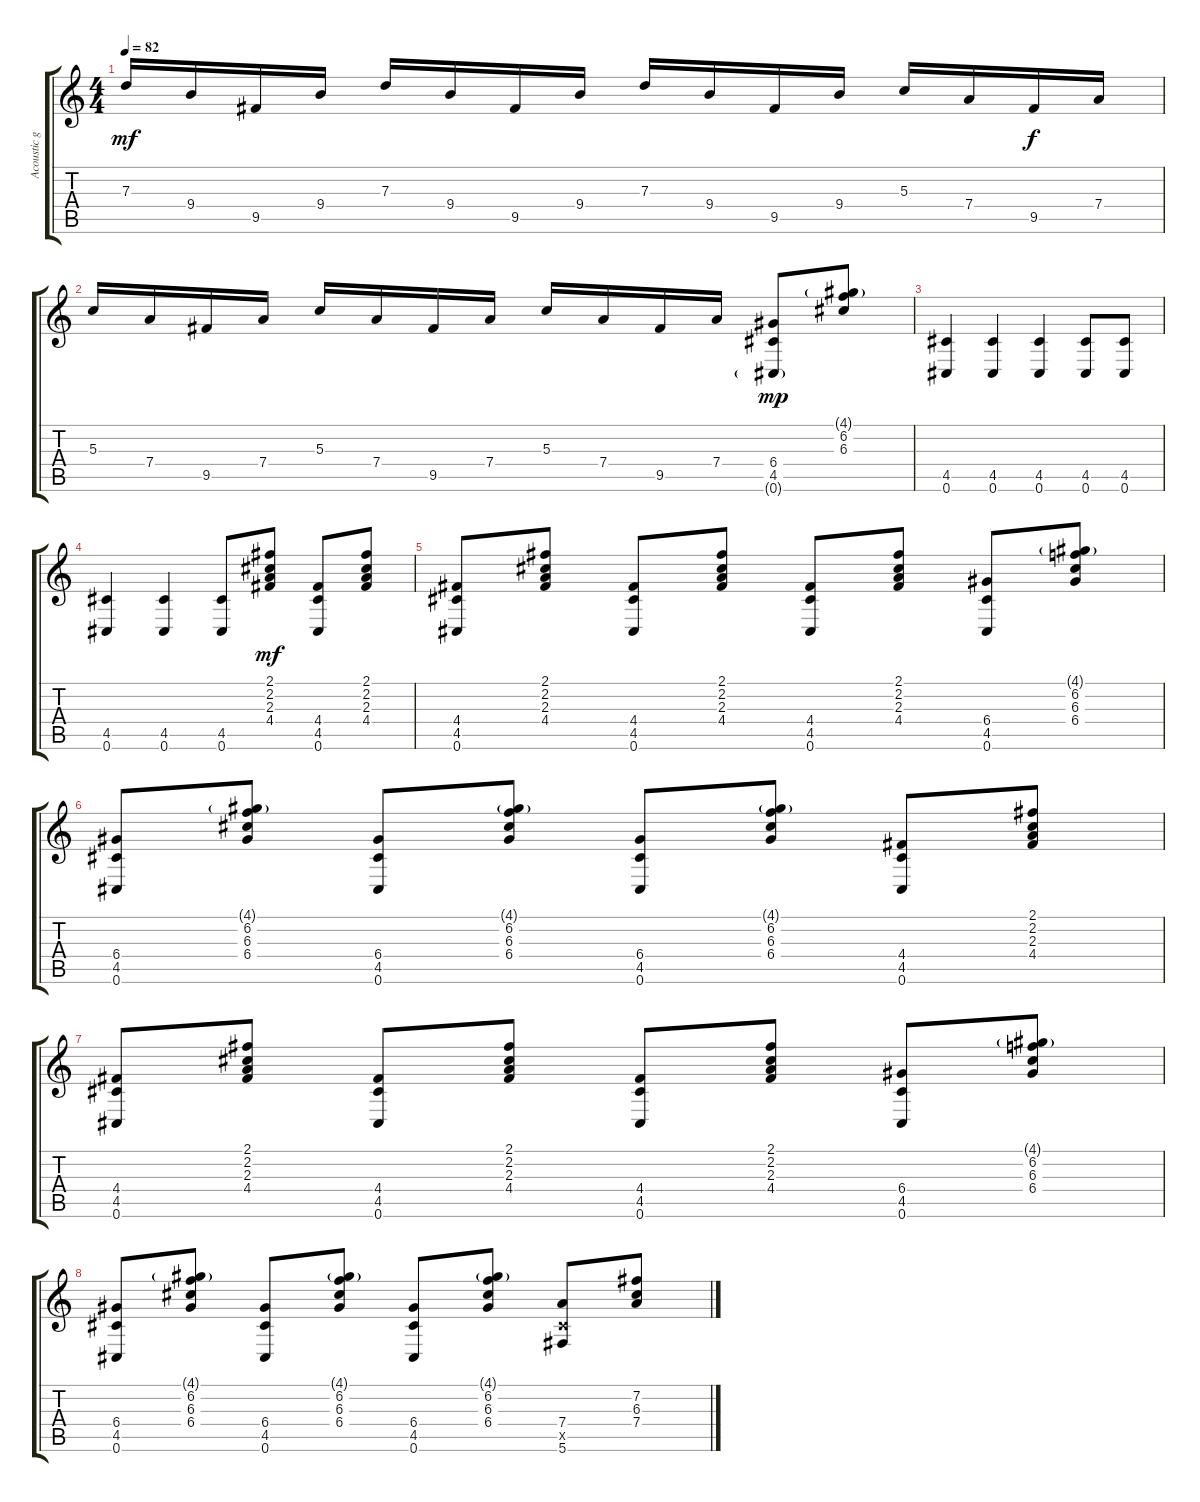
\track ("Acoustic guitar" "Acoustic g") {instrument acousticguitarsteel}
\staff {score tabs}
\tuning (E4 B3 G3 D3 A2 Db2) {hide}
\ts (4 4)
\tempo 82
\clef g2
\ks c
7.3.16{dy mf} 9.4.16 9.5.16 9.4.16 7.3.16 9.4.16 9.5.16 9.4.16 7.3.16 9.4.16 9.5.16 9.4.16 5.3.16 7.4.16 9.5.16{dy f} 7.4.16 |
5.3.16 7.4.16 9.5.16 7.4.16 5.3.16 7.4.16 9.5.16 7.4.16 5.3.16 7.4.16 9.5.16 7.4.16 (6.4 4.5 0.6{g}).8{dy mp} (4.1{g} 6.2 6.3).8 |
(4.5 0.6).4 (4.5 0.6).4 (4.5 0.6).4 (4.5 0.6).8 (4.5 0.6).8 |
(4.5 0.6).4 (4.5 0.6).4 (4.5 0.6).8 (2.1 2.2 2.3 4.4).8{dy mf} (4.4 4.5 0.6).8 (2.1 2.2 2.3 4.4).8 |
(4.4 4.5 0.6).8 (2.1 2.2 2.3 4.4).8 (4.4 4.5 0.6).8 (2.1 2.2 2.3 4.4).8 (4.4 4.5 0.6).8 (2.1 2.2 2.3 4.4).8 (6.4 4.5 0.6).8 (4.1{g} 6.2 6.3 6.4).8 |
(6.4 4.5 0.6).8 (4.1{g} 6.2 6.3 6.4).8 (6.4 4.5 0.6).8 (4.1{g} 6.2 6.3 6.4).8 (6.4 4.5 0.6).8 (4.1{g} 6.2 6.3 6.4).8 (4.4 4.5 0.6).8 (2.1 2.2 2.3 4.4).8 |
(4.4 4.5 0.6).8 (2.1 2.2 2.3 4.4).8 (4.4 4.5 0.6).8 (2.1 2.2 2.3 4.4).8 (4.4 4.5 0.6).8 (2.1 2.2 2.3 4.4).8 (6.4 4.5 0.6).8 (4.1{g} 6.2 6.3 6.4).8 |
(6.4 4.5 0.6).8 (4.1{g} 6.2 6.3 6.4).8 (6.4 4.5 0.6).8 (4.1{g} 6.2 6.3 6.4).8 (6.4 4.5 0.6).8 (4.1{g} 6.2 6.3 6.4).8 (7.4 4.5{x} 5.6).8 (7.2 6.3 7.4).8
